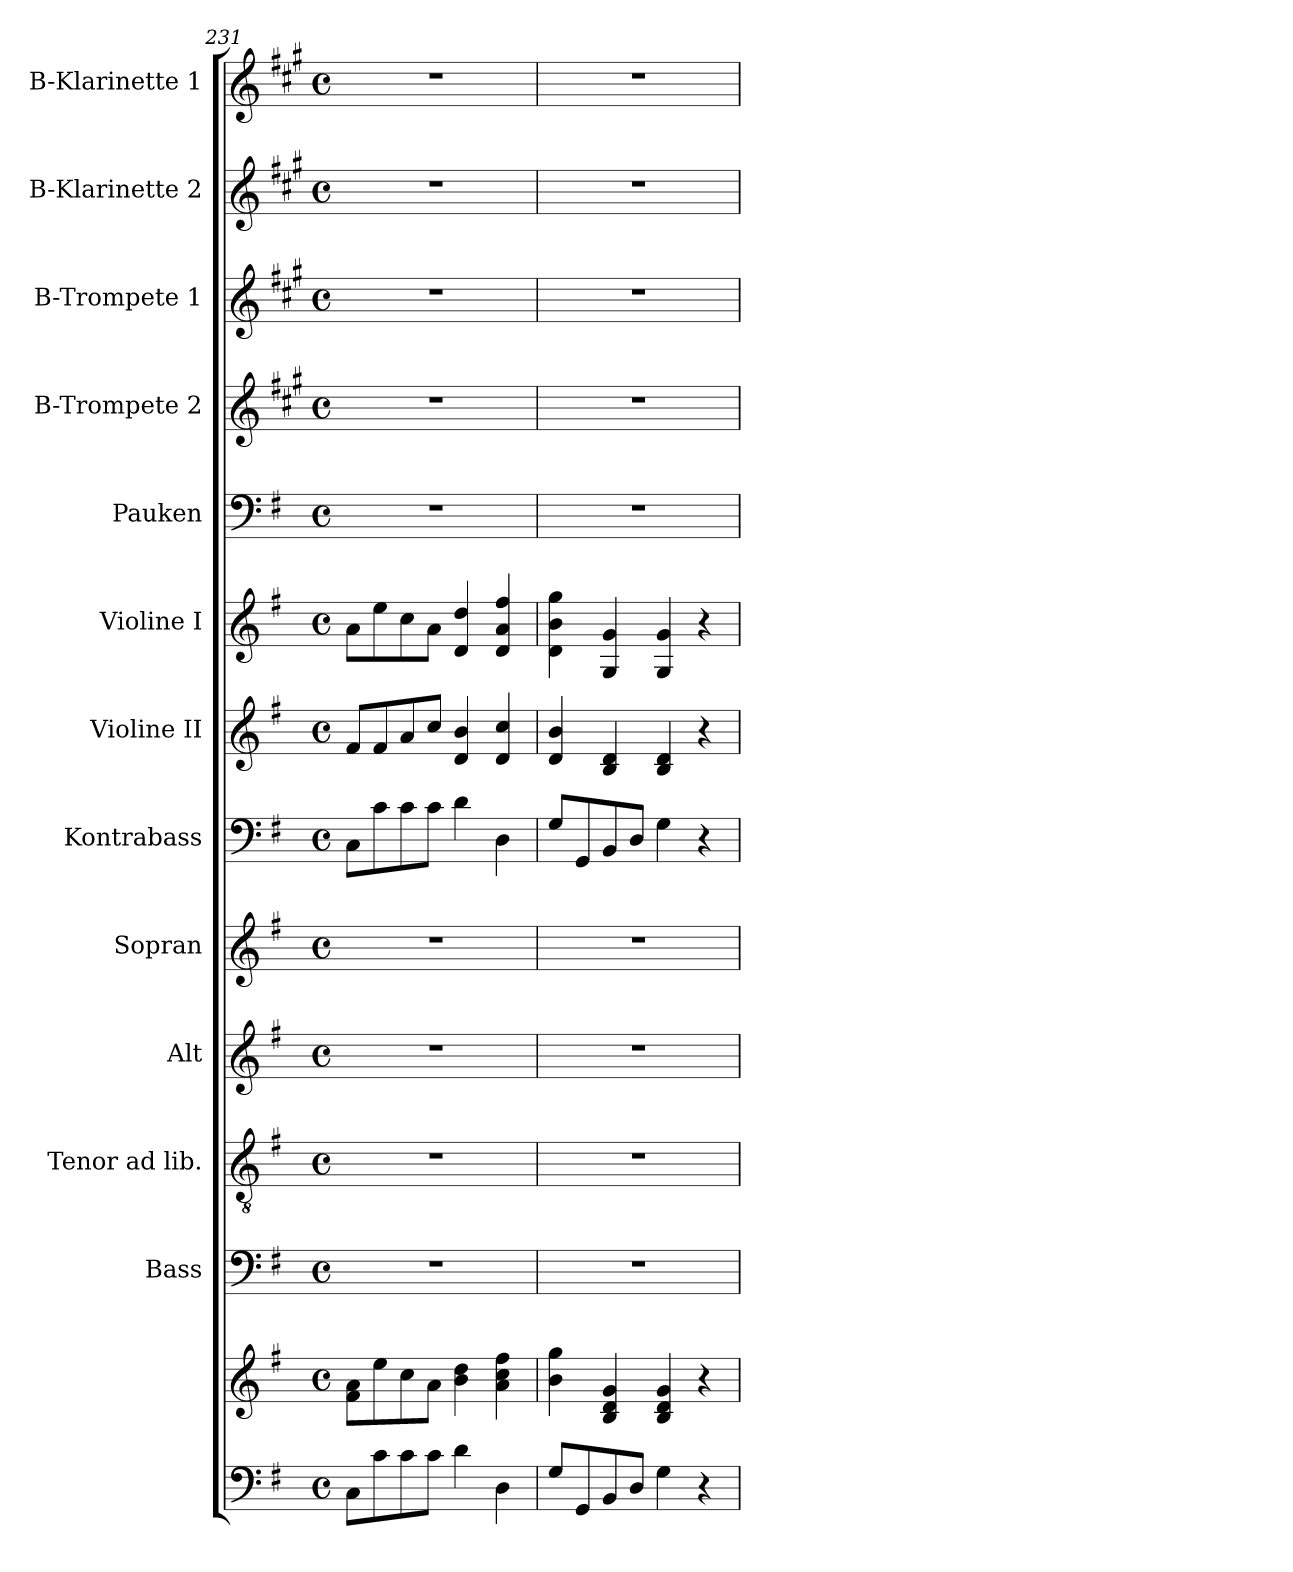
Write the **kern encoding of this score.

**kern	**kern	**kern	**kern	**kern	**kern	**kern	**kern	**kern	**kern	**kern	**kern	**kern	**kern
*part13	*part13	*part12	*part11	*part10	*part9	*part8	*part7	*part6	*part5	*part4	*part3	*part2	*part1
*staff14	*staff13	*staff12	*staff11	*staff10	*staff9	*staff8	*staff7	*staff6	*staff5	*staff4	*staff3	*staff2	*staff1
*	*	*I"Bass	*I"Tenor ad lib.	*I"Alt	*I"Sopran	*I"Kontrabass	*I"Violine II	*I"Violine I	*I"Pauken	*I"B-Trompete 2	*I"B-Trompete 1	*I"B-Klarinette 2	*I"B-Klarinette 1
*	*	*I'B.	*I'T.	*I'A.	*I'S.	*I'Kb.	*I'Vl. II	*I'Vl. I	*I'Pk.	*I'Trp. 2	*I'Trp. 1	*I'B Kl. 2	*I'B Kl. 1
*clefF4	*clefG2	*clefF4	*clefGv2	*clefG2	*clefG2	*clefF4	*clefG2	*clefG2	*clefF4	*clefG2	*clefG2	*clefG2	*clefG2
*	*	*	*	*	*	*ITrd7c12	*	*	*	*ITrd1c2	*ITrd1c2	*ITrd1c2	*ITrd1c2
*k[f#]	*k[f#]	*k[f#]	*k[f#]	*k[f#]	*k[f#]	*k[f#]	*k[f#]	*k[f#]	*k[f#]	*k[f#]	*k[f#]	*k[f#]	*k[f#]
*G:	*G:	*G:	*G:	*G:	*G:	*G:	*G:	*G:	*G:	*G:	*G:	*G:	*G:
*M4/4	*M4/4	*M4/4	*M4/4	*M4/4	*M4/4	*M4/4	*M4/4	*M4/4	*M4/4	*M4/4	*M4/4	*M4/4	*M4/4
*met(c)	*met(c)	*met(c)	*met(c)	*met(c)	*met(c)	*met(c)	*met(c)	*met(c)	*met(c)	*met(c)	*met(c)	*met(c)	*met(c)
=231	=231	=231	=231	=231	=231	=231	=231	=231	=231	=231	=231	=231	=231
8C\L	8f#\ 8a\L	1r	1r	1r	1r	8CC\L	8f#/L	8a\L	1r	1r	1r	1r	1r
8c\	8ee\	.	.	.	.	8C\	8f#/	8ee\	.	.	.	.	.
8c\	8cc\	.	.	.	.	8C\	8a/	8cc\	.	.	.	.	.
8c\J	8a\J	.	.	.	.	8C\J	8cc/J	8a\J	.	.	.	.	.
4d\	4b\ 4dd\	.	.	.	.	4D\	4d/ 4b/	4d/ 4dd/	.	.	.	.	.
4D\	4a\ 4cc\ 4ff#\	.	.	.	.	4DD\	4d/ 4cc/	4d/ 4a/ 4ff#/	.	.	.	.	.
=232	=232	=232	=232	=232	=232	=232	=232	=232	=232	=232	=232	=232	=232
8G/L	4b\ 4gg\	1r	1r	1r	1r	8GG/L	4d/ 4b/	4d\ 4b\ 4gg\	1r	1r	1r	1r	1r
8GG/	.	.	.	.	.	8GGG/	.	.	.	.	.	.	.
8BB/	4B/ 4d/ 4g/	.	.	.	.	8BBB/	4B/ 4d/	4G/ 4g/	.	.	.	.	.
8D/J	.	.	.	.	.	8DD/J	.	.	.	.	.	.	.
4G\	4B/ 4d/ 4g/	.	.	.	.	4GG\	4B/ 4d/	4G/ 4g/	.	.	.	.	.
4r	4r	.	.	.	.	4r	4r	4r	.	.	.	.	.
=	=	=	=	=	=	=	=	=	=	=	=	=	=
*-	*-	*-	*-	*-	*-	*-	*-	*-	*-	*-	*-	*-	*-
